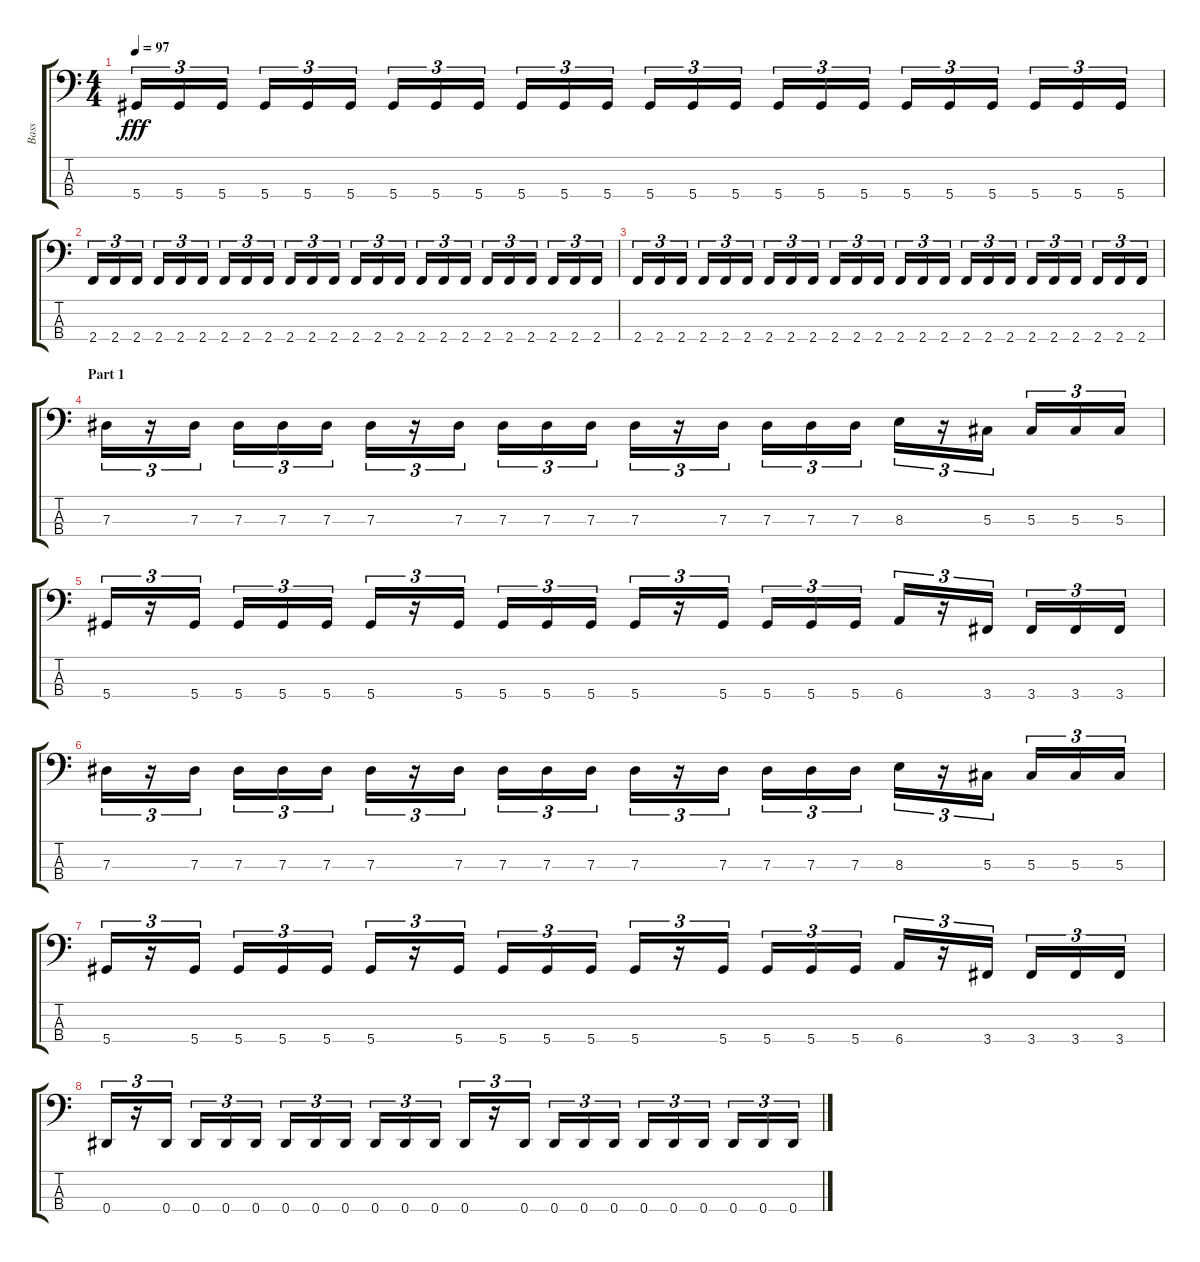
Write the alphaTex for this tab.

\track ("Bass" "Bass") {instrument electricbassfinger}
\staff {score tabs}
\tuning (Gb2 Db2 Ab1 Eb1) {hide}
\ts (4 4)
\tempo 97
\clef f4
\ks c
5.4.16{tu (3 2) dy fff} 5.4.16{tu (3 2)} 5.4.16{tu (3 2)} 5.4.16{tu (3 2)} 5.4.16{tu (3 2)} 5.4.16{tu (3 2)} 5.4.16{tu (3 2)} 5.4.16{tu (3 2)} 5.4.16{tu (3 2)} 5.4.16{tu (3 2)} 5.4.16{tu (3 2)} 5.4.16{tu (3 2)} 5.4.16{tu (3 2)} 5.4.16{tu (3 2)} 5.4.16{tu (3 2)} 5.4.16{tu (3 2)} 5.4.16{tu (3 2)} 5.4.16{tu (3 2)} 5.4.16{tu (3 2)} 5.4.16{tu (3 2)} 5.4.16{tu (3 2)} 5.4.16{tu (3 2)} 5.4.16{tu (3 2)} 5.4.16{tu (3 2)} |
2.4.16{tu (3 2)} 2.4.16{tu (3 2)} 2.4.16{tu (3 2)} 2.4.16{tu (3 2)} 2.4.16{tu (3 2)} 2.4.16{tu (3 2)} 2.4.16{tu (3 2)} 2.4.16{tu (3 2)} 2.4.16{tu (3 2)} 2.4.16{tu (3 2)} 2.4.16{tu (3 2)} 2.4.16{tu (3 2)} 2.4.16{tu (3 2)} 2.4.16{tu (3 2)} 2.4.16{tu (3 2)} 2.4.16{tu (3 2)} 2.4.16{tu (3 2)} 2.4.16{tu (3 2)} 2.4.16{tu (3 2)} 2.4.16{tu (3 2)} 2.4.16{tu (3 2)} 2.4.16{tu (3 2)} 2.4.16{tu (3 2)} 2.4.16{tu (3 2)} |
2.4.16{tu (3 2)} 2.4.16{tu (3 2)} 2.4.16{tu (3 2)} 2.4.16{tu (3 2)} 2.4.16{tu (3 2)} 2.4.16{tu (3 2)} 2.4.16{tu (3 2)} 2.4.16{tu (3 2)} 2.4.16{tu (3 2)} 2.4.16{tu (3 2)} 2.4.16{tu (3 2)} 2.4.16{tu (3 2)} 2.4.16{tu (3 2)} 2.4.16{tu (3 2)} 2.4.16{tu (3 2)} 2.4.16{tu (3 2)} 2.4.16{tu (3 2)} 2.4.16{tu (3 2)} 2.4.16{tu (3 2)} 2.4.16{tu (3 2)} 2.4.16{tu (3 2)} 2.4.16{tu (3 2)} 2.4.16{tu (3 2)} 2.4.16{tu (3 2)} |
\section ("" "Part 1")
7.3.16{tu (3 2)} r.16{tu (3 2)} 7.3.16{tu (3 2)} 7.3.16{tu (3 2)} 7.3.16{tu (3 2)} 7.3.16{tu (3 2)} 7.3.16{tu (3 2)} r.16{tu (3 2)} 7.3.16{tu (3 2)} 7.3.16{tu (3 2)} 7.3.16{tu (3 2)} 7.3.16{tu (3 2)} 7.3.16{tu (3 2)} r.16{tu (3 2)} 7.3.16{tu (3 2)} 7.3.16{tu (3 2)} 7.3.16{tu (3 2)} 7.3.16{tu (3 2)} 8.3.16{tu (3 2)} r.16{tu (3 2)} 5.3.16{tu (3 2)} 5.3.16{tu (3 2)} 5.3.16{tu (3 2)} 5.3.16{tu (3 2)} |
5.4.16{tu (3 2)} r.16{tu (3 2)} 5.4.16{tu (3 2)} 5.4.16{tu (3 2)} 5.4.16{tu (3 2)} 5.4.16{tu (3 2)} 5.4.16{tu (3 2)} r.16{tu (3 2)} 5.4.16{tu (3 2)} 5.4.16{tu (3 2)} 5.4.16{tu (3 2)} 5.4.16{tu (3 2)} 5.4.16{tu (3 2)} r.16{tu (3 2)} 5.4.16{tu (3 2)} 5.4.16{tu (3 2)} 5.4.16{tu (3 2)} 5.4.16{tu (3 2)} 6.4.16{tu (3 2)} r.16{tu (3 2)} 3.4.16{tu (3 2)} 3.4.16{tu (3 2)} 3.4.16{tu (3 2)} 3.4.16{tu (3 2)} |
7.3.16{tu (3 2)} r.16{tu (3 2)} 7.3.16{tu (3 2)} 7.3.16{tu (3 2)} 7.3.16{tu (3 2)} 7.3.16{tu (3 2)} 7.3.16{tu (3 2)} r.16{tu (3 2)} 7.3.16{tu (3 2)} 7.3.16{tu (3 2)} 7.3.16{tu (3 2)} 7.3.16{tu (3 2)} 7.3.16{tu (3 2)} r.16{tu (3 2)} 7.3.16{tu (3 2)} 7.3.16{tu (3 2)} 7.3.16{tu (3 2)} 7.3.16{tu (3 2)} 8.3.16{tu (3 2)} r.16{tu (3 2)} 5.3.16{tu (3 2)} 5.3.16{tu (3 2)} 5.3.16{tu (3 2)} 5.3.16{tu (3 2)} |
5.4.16{tu (3 2)} r.16{tu (3 2)} 5.4.16{tu (3 2)} 5.4.16{tu (3 2)} 5.4.16{tu (3 2)} 5.4.16{tu (3 2)} 5.4.16{tu (3 2)} r.16{tu (3 2)} 5.4.16{tu (3 2)} 5.4.16{tu (3 2)} 5.4.16{tu (3 2)} 5.4.16{tu (3 2)} 5.4.16{tu (3 2)} r.16{tu (3 2)} 5.4.16{tu (3 2)} 5.4.16{tu (3 2)} 5.4.16{tu (3 2)} 5.4.16{tu (3 2)} 6.4.16{tu (3 2)} r.16{tu (3 2)} 3.4.16{tu (3 2)} 3.4.16{tu (3 2)} 3.4.16{tu (3 2)} 3.4.16{tu (3 2)} |
0.4.16{tu (3 2)} r.16{tu (3 2)} 0.4.16{tu (3 2)} 0.4.16{tu (3 2)} 0.4.16{tu (3 2)} 0.4.16{tu (3 2)} 0.4.16{tu (3 2)} 0.4.16{tu (3 2)} 0.4.16{tu (3 2)} 0.4.16{tu (3 2)} 0.4.16{tu (3 2)} 0.4.16{tu (3 2)} 0.4.16{tu (3 2)} r.16{tu (3 2)} 0.4.16{tu (3 2)} 0.4.16{tu (3 2)} 0.4.16{tu (3 2)} 0.4.16{tu (3 2)} 0.4.16{tu (3 2)} 0.4.16{tu (3 2)} 0.4.16{tu (3 2)} 0.4.16{tu (3 2)} 0.4.16{tu (3 2)} 0.4.16{tu (3 2)}
